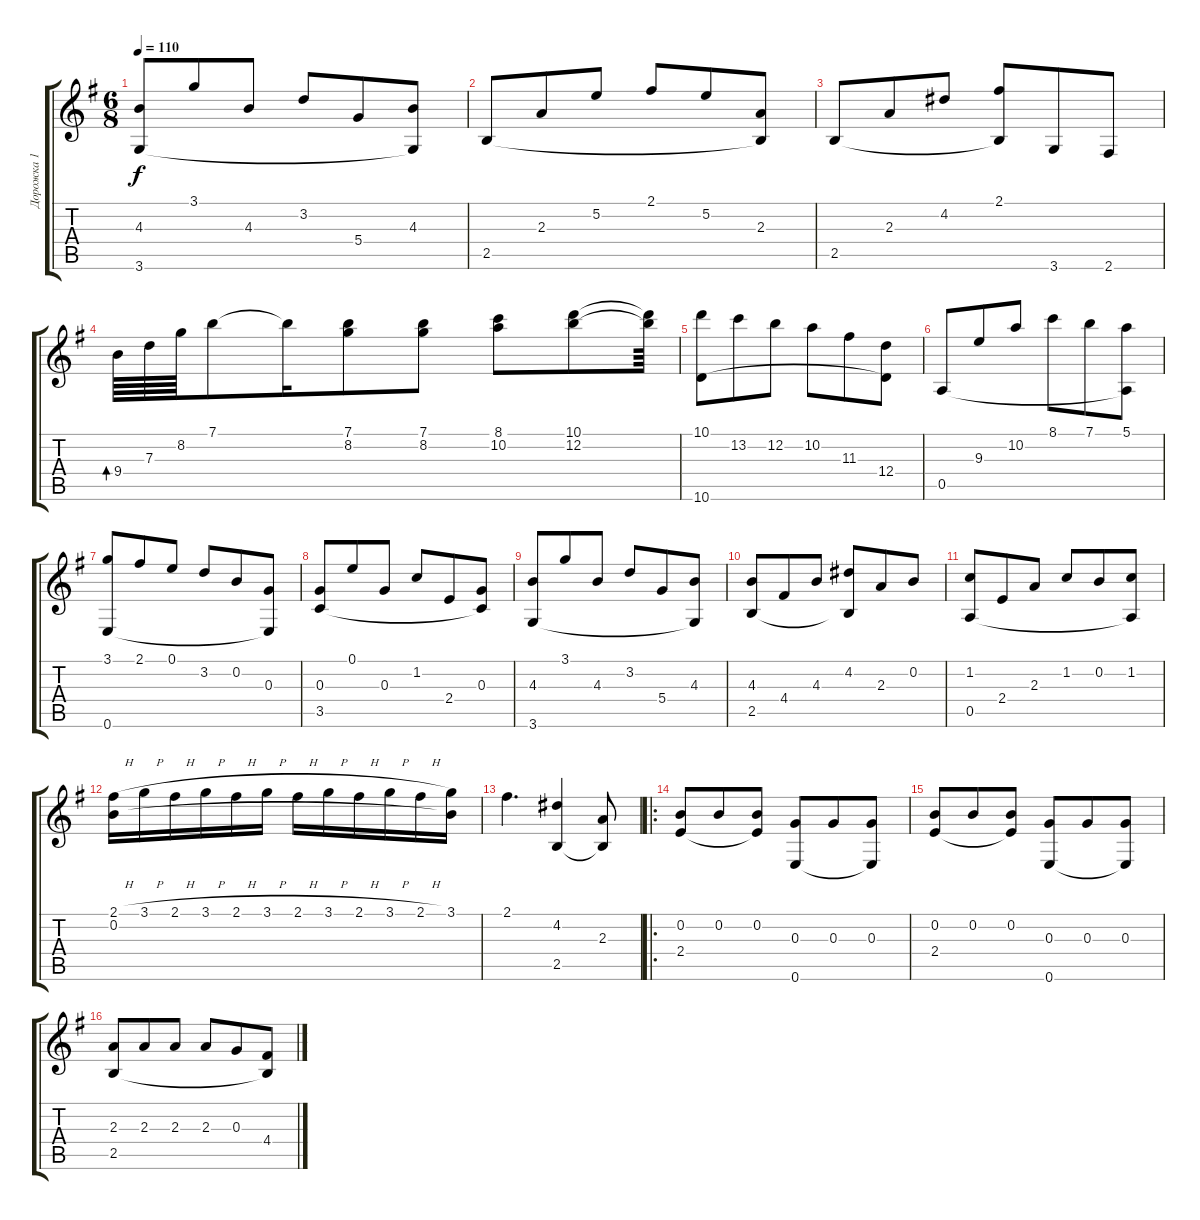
\track ("Дорожка 1" "Дорожка 1") {instrument acousticguitarnylon}
\staff {score tabs}
\tuning (E4 B3 G3 D3 A2 E2) {hide}
\ts (6 8)
\tempo 110
\clef g2
\ks eminor
(4.3 3.6).8{dy f} 3.1.8 4.3.8 3.2.8 5.4.8 (4.3 3.6{t}).8 |
2.5.8 2.3.8 5.2.8 2.1.8 5.2.8 (2.3 2.5{t}).8 |
2.5.8 2.3.8 4.2.8 (2.1 2.5{t}).8 3.6.8 2.6.8 |
9.4.64{bd 30} 7.3.64 8.2.64 7.1.8 7.1{t}.16 (7.1 8.2).8 (7.1 8.2).8 (8.1 10.2).8 (10.1 12.2).8 (10.1{t} 12.2{t}).64 |
(10.1 10.6).8 13.2.8 12.2.8 10.2.8 11.3.8 (12.4 10.6{t}).8 |
0.5.8 9.3.8 10.2.8 8.1.8 7.1.8 (5.1 0.5{t}).8 |
(3.1 0.6).8 2.1.8 0.1.8 3.2.8 0.2.8 (0.3 0.6{t}).8 |
(0.3 3.5).8 0.1.8 0.3.8 1.2.8 2.4.8 (0.3 3.5{t}).8 |
(4.3 3.6).8 3.1.8 4.3.8 3.2.8 5.4.8 (4.3 3.6{t}).8 |
(4.3 2.5).8 4.4.8 4.3.8 (4.2 2.5{t}).8 2.3.8 0.2.8 |
(1.2 0.5).8 2.4.8 2.3.8 1.2.8 0.2.8 (1.2 0.5{t}).8 |
(2.1{h} 0.2).16 3.1{h}.16 2.1{h}.16 3.1{h}.16 2.1{h}.16 3.1{h}.16 2.1{h}.16 3.1{h}.16 2.1{h}.16 3.1{h}.16 2.1{h}.16 (3.1 0.2{t}).16 |
2.1.4{d} (4.2 2.5).4 (2.3 2.5{t}).8 |
\ro
(0.2 2.4).8 0.2.8 (0.2 2.4{t}).8 (0.3 0.6).8 0.3.8 (0.3 0.6{t}).8 |
(0.2 2.4).8 0.2.8 (0.2 2.4{t}).8 (0.3 0.6).8 0.3.8 (0.3 0.6{t}).8 |
(2.3 2.5).8 2.3.8 2.3.8 2.3.8 0.3.8 (4.4 2.5{t}).8
